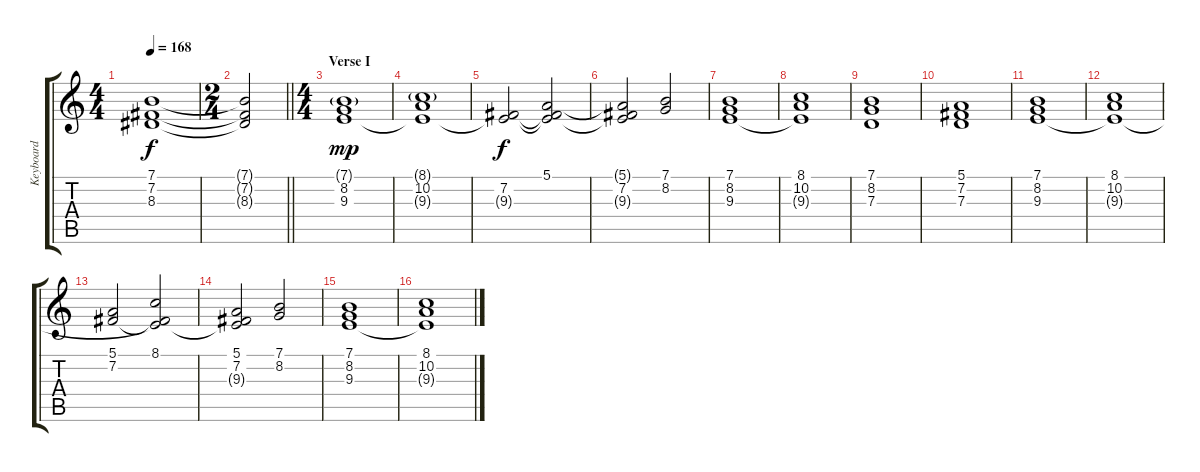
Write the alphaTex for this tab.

\track ("Keyboard" "Keyboard") {instrument stringensemble1}
\staff {score tabs}
\tuning (E4 B3 G3 D3 A2 E2) {hide}
\ts (4 4)
\tempo 168
\clef g2
\ks c
(7.1{t} 7.2{t} 8.3{t}).1{dy f} |
\ts (2 4)
\barLineRight lightlight
(7.1{t} 7.2{t} 8.3{t}).2 |
\ts (4 4)
\section ("" "Verse I")
(7.1{g} 8.2 9.3).1{dy mp} |
(8.1{g} 10.2 9.3{t}).1 |
(7.2 9.3{t}).2{dy f} (5.1 7.2{t} 9.3{t}).2 |
(5.1{t} 7.2 9.3{t}).2 (7.1 8.2).2 |
(7.1 8.2 9.3).1 |
(8.1 10.2 9.3{t}).1 |
(7.1 8.2 7.3).1 |
(5.1 7.2 7.3).1 |
(7.1 8.2 9.3).1 |
(8.1 10.2 9.3{t}).1 |
(5.1 7.2).2 (8.1 7.2{t} 9.3{t}).2 |
(5.1 7.2 9.3{t}).2 (7.1 8.2).2 |
(7.1 8.2 9.3).1 |
(8.1 10.2 9.3{t}).1
